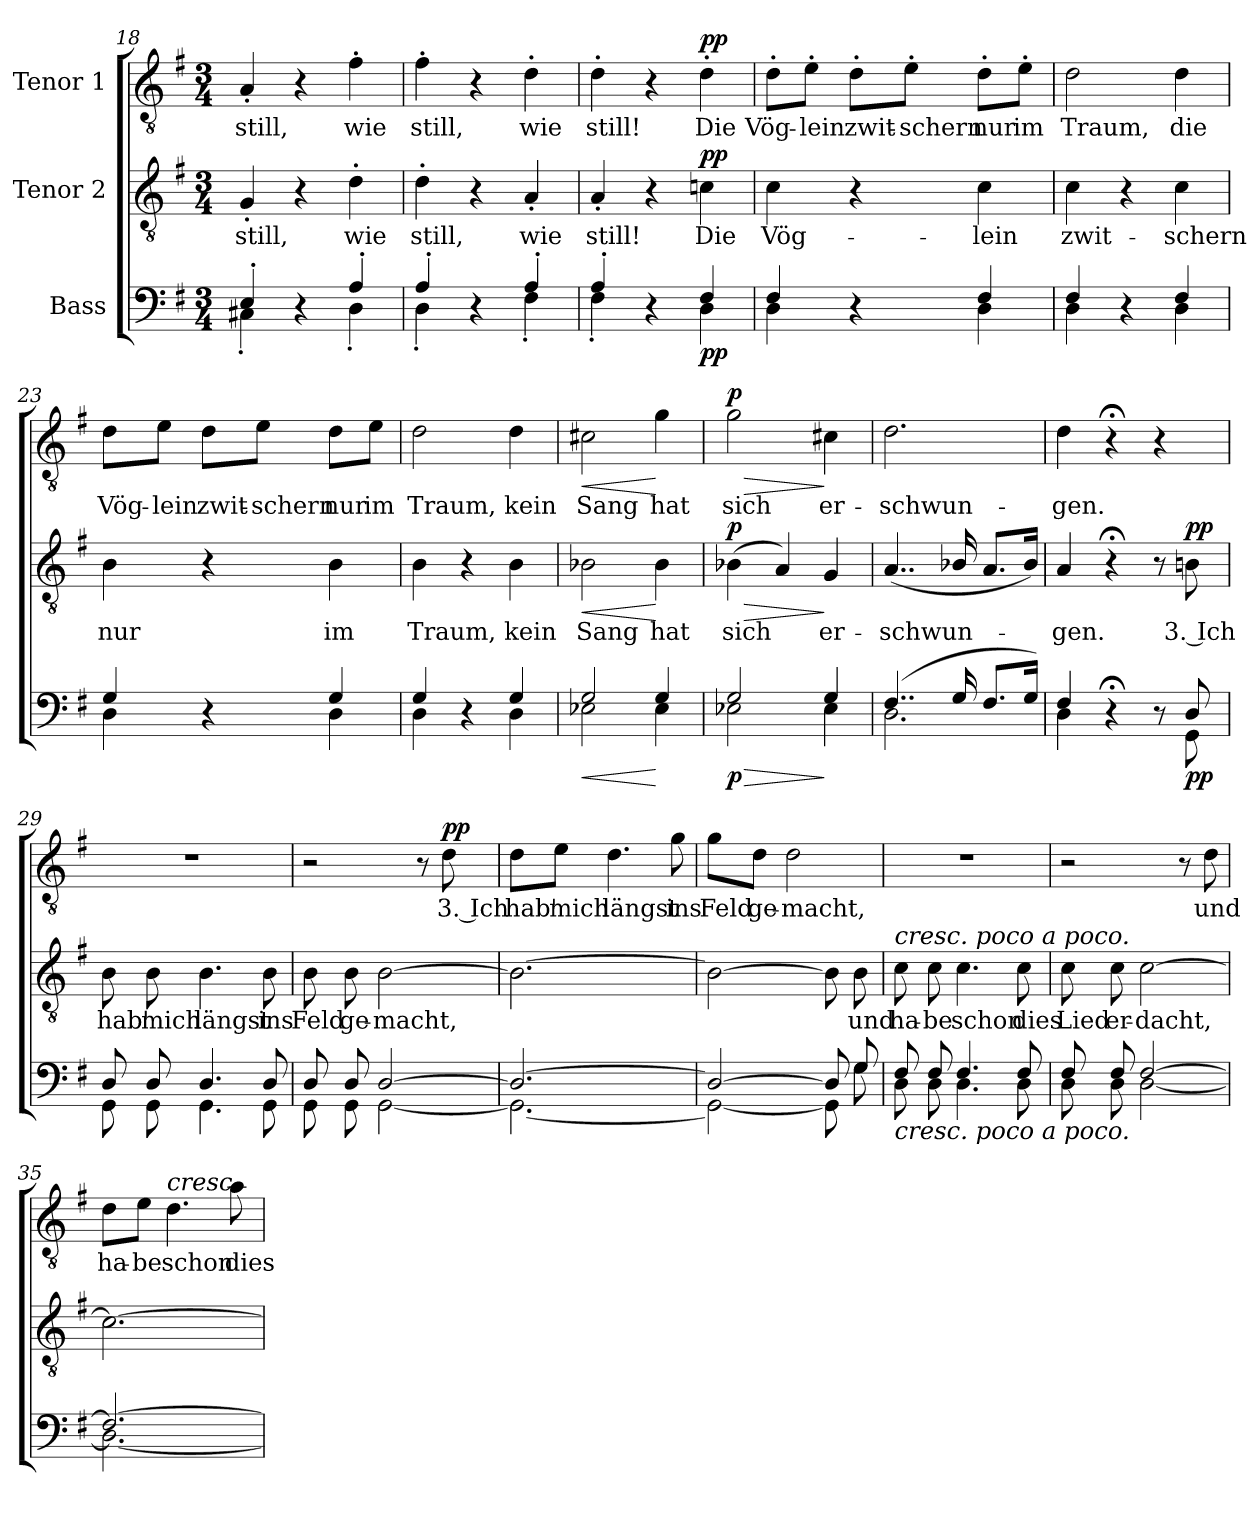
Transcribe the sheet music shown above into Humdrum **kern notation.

**kern	**dynam	**kern	**text	**dynam	**kern	**text	**dynam
*part3	*part3	*part2	*part2	*part2	*part1	*part1	*part1
*staff3	*staff3	*staff2	*staff2	*staff2	*staff1	*staff1	*staff1
*I"Bass	*	*I"Tenor 2	*	*	*I"Tenor 1	*	*
*clefF4	*	*clefGv2	*	*	*clefGv2	*	*
*k[f#]	*	*k[f#]	*	*	*k[f#]	*	*
*M3/4	*	*M3/4	*	*	*M3/4	*	*
=18	=18	=18	=18	=18	=18	=18	=18
*^	*	*	*	*	*	*	*
4E'/	4C#X'\	.	4G'/	still,	.	4A'/	still,	.
4r	4ryy	.	4r	.	.	4r	.	.
4A'/	4D'\	.	4d'\	wie	.	4f#'\	wie	.
=19	=19	=19	=19	=19	=19	=19	=19	=19
4A'/	4D'\	.	4d'\	still,	.	4f#'\	still,	.
4r	4ryy	.	4r	.	.	4r	.	.
4A'/	4F#'\	.	4A'/	wie	.	4d'\	wie	.
=20	=20	=20	=20	=20	=20	=20	=20	=20
4A'/	4F#'\	.	4A'/	still!	.	4d'\	still!	.
4r	4ryy	.	4r	.	.	4r	.	.
!	!	!LO:DY:b	!	!	!LO:DY:a	!	!	!LO:DY:a
4F#/	4D\	pp	4cn\	Die	pp	4d'\	Die	pp
=21	=21	=21	=21	=21	=21	=21	=21	=21
4F#/	4D\	.	4c\	Vög-	.	8d'\L	Vög-	.
.	.	.	.	.	.	8e'\J	-lein	.
4r	4ryy	.	4r	.	.	8d'\L	zwit-	.
.	.	.	.	.	.	8e'\J	-schern	.
4F#/	4D\	.	4c\	-lein	.	8d'\L	nur	.
.	.	.	.	.	.	8e'\J	im	.
!!LO:LB:g=z
=22	=22	=22	=22	=22	=22	=22	=22	=22
4F#/	4D\	.	4c\	zwit-	.	2d\	Traum,	.
4r	4ryy	.	4r	.	.	.	.	.
4F#/	4D\	.	4c\	-schern	.	4d\	die	.
=23	=23	=23	=23	=23	=23	=23	=23	=23
4G/	4D\	.	4B\	nur	.	8d\L	Vög-	.
.	.	.	.	.	.	8e\J	-lein	.
4r	4ryy	.	4r	.	.	8d\L	zwit-	.
.	.	.	.	.	.	8e\J	-schern	.
4G/	4D\	.	4B\	im	.	8d\L	nur	.
.	.	.	.	.	.	8e\J	im	.
=24	=24	=24	=24	=24	=24	=24	=24	=24
4G/	4D\	.	4B\	Traum,	.	2d\	Traum,	.
4r	4ryy	.	4r	.	.	.	.	.
4G/	4D\	.	4B\	kein	.	4d\	kein	.
=25	=25	=25	=25	=25	=25	=25	=25	=25
!	!	!LO:HP:b	!	!	!LO:HP:b	!	!	!LO:HP:b
2G/	2E-X\	<	2B-X\	Sang	<	2c#X\	Sang	<
4G/	4E-\	[	4B-\	hat	[	4g\	hat	[
=26	=26	=26	=26	=26	=26	=26	=26	=26
!	!	!LO:HP:b	!	!	!LO:HP:b	!	!	!LO:HP:b
!	!	!LO:DY:n=1:b	!	!	!LO:DY:n=1:a	!	!	!LO:DY:n=1:a
2G/	2E-X\	> p	(4B-X\	-sich	> p	2g\	sich	> p
.	.	.	4A/)	.	.	.	.	.
4G/	4E-\	]	4G/	er-	]	4c#X\	er-	]
!!LO:PB:g=z
=27	=27	=27	=27	=27	=27	=27	=27	=27
(4..F#/	2.D\	.	(4..A/	-schwun-	.	2.d\	-schwun-	.
16G/	.	.	16B-X/	.	.	.	.	.
8.F#/L	.	.	8.A/L	.	.	.	.	.
16G/Jk)	.	.	16B-/Jk)	.	.	.	.	.
=28	=28	=28	=28	=28	=28	=28	=28	=28
4F#/	4D\	.	4A/	-gen.	.	4d\	-gen.	.
4r;	4ryy	.	4r;<	.	.	4r;<	.	.
8r	8ryy	.	8r	.	.	4r	.	.
!	!	!LO:DY:b	!	!	!LO:DY:a	!	!	!
8D/	8GG\	pp	8Bn\	3. Ich	pp	.	.	.
=29	=29	=29	=29	=29	=29	=29	=29	=29
8D/	8GG\	.	8B\	hab'	.	2.r	.	.
8D/	8GG\	.	8B\	mich	.	.	.	.
4.D/	4.GG\	.	4.B\	längst	.	.	.	.
8D/	8GG\	.	8B\	ins	.	.	.	.
=30	=30	=30	=30	=30	=30	=30	=30	=30
8D/	8GG\	.	8B\	Feld	.	2r	.	.
8D/	8GG\	.	8B\	ge-	.	.	.	.
[2D/	[2GG\	.	[2B\	-macht,	.	.	.	.
.	.	.	.	.	.	8r	.	.
!	!	!	!	!	!	!	!	!LO:DY:a
.	.	.	.	.	.	8d\	3. Ich	pp
=31	=31	=31	=31	=31	=31	=31	=31	=31
2.D/_	2.GG\_	.	2.B\_	.	.	8d\L	hab'	.
.	.	.	.	.	.	8e\J	mich	.
.	.	.	.	.	.	4.d\	längst	.
.	.	.	.	.	.	8g\	ins	.
!!LO:LB:g=z
=32	=32	=32	=32	=32	=32	=32	=32	=32
2D/_	2GG\_	.	2B\_	.	.	8g\L	Feld	.
.	.	.	.	.	.	8d\J	ge-	.
.	.	.	.	.	.	2d\	-macht,	.
8D/]	8GG\]	.	8B\]	.	.	.	.	.
8G/	8G\	.	8B\	und	.	.	.	.
=33	=33	=33	=33	=33	=33	=33	=33	=33
!	!	!	!LO:TX:a:i:t=cresc. poco a poco.	!	!	!	!	!
!LO:TX:b:i:t=cresc. poco a poco.	!	!	!	!	!	!	!	!
8F#/	8D\	.	8c\	ha-	.	2.r	.	.
8F#/	8D\	.	8c\	-be	.	.	.	.
4.F#/	4.D\	.	4.c\	schon	.	.	.	.
8F#/	8D\	.	8c\	dies	.	.	.	.
=34	=34	=34	=34	=34	=34	=34	=34	=34
8F#/	8D\	.	8c\	Lied	.	2r	.	.
8F#/	8D\	.	8c\	er-	.	.	.	.
[2F#/	[2D\	.	[2c\	-dacht,	.	.	.	.
.	.	.	.	.	.	8r	.	.
.	.	.	.	.	.	8d\	und	.
=35	=35	=35	=35	=35	=35	=35	=35	=35
2.F#/_	2.D\_	.	2.c\_	.	.	8d\L	ha-	.
.	.	.	.	.	.	8e\J	-be	.
!	!	!	!	!	!	!LO:TX:a:i:t=cresc.	!	!
.	.	.	.	.	.	4.d\	schon	.
.	.	.	.	.	.	8a\	dies	.
*v	*v	*	*	*	*	*	*	*
=	=	=	=	=	=	=	=
*-	*-	*-	*-	*-	*-	*-	*-
